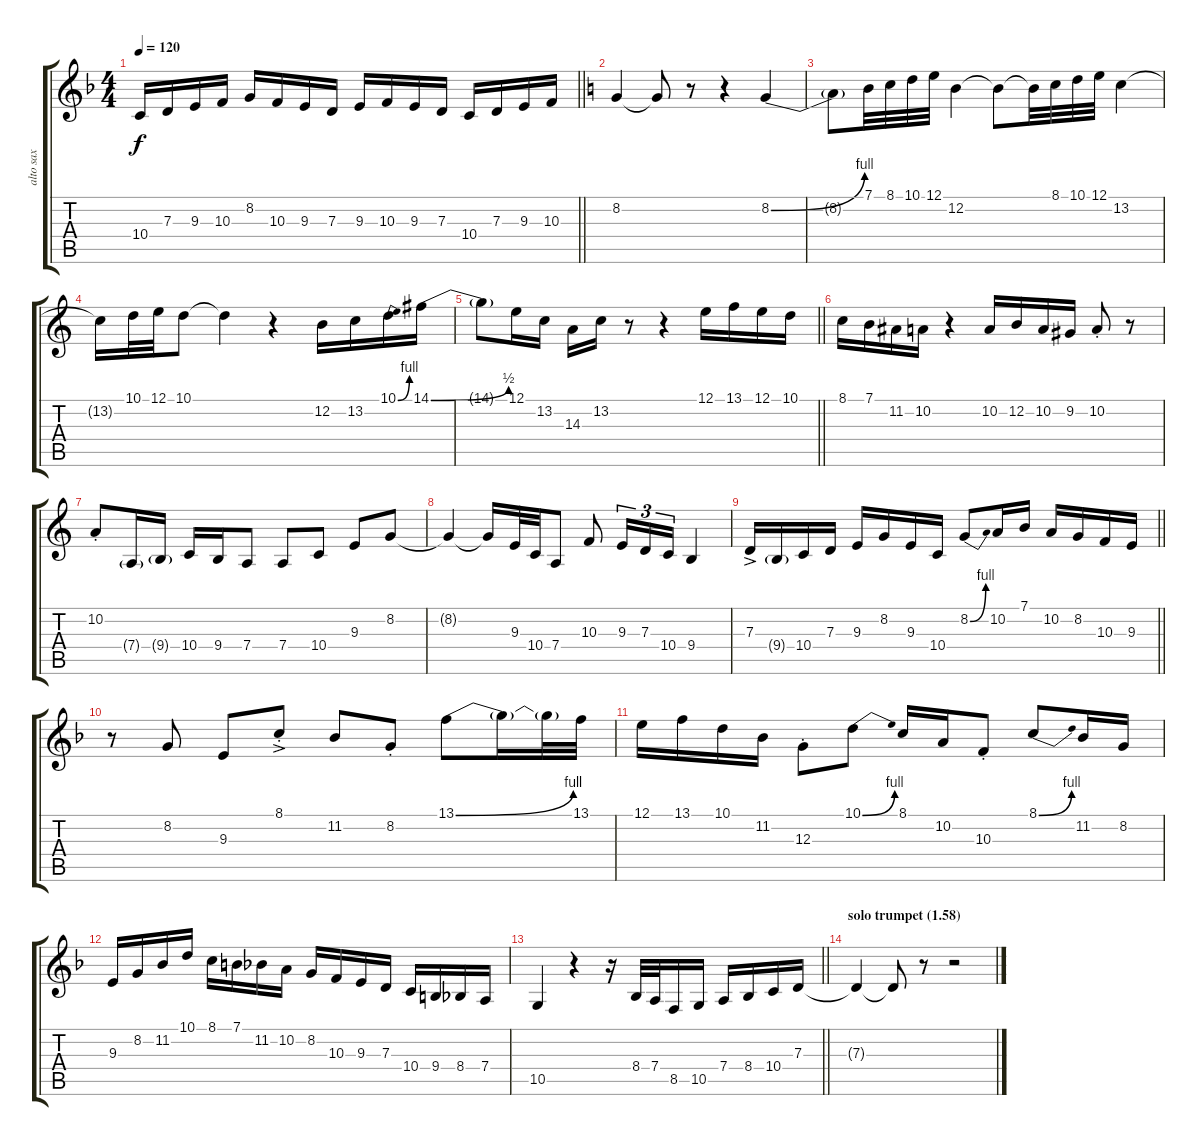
\track ("alto sax" "alto sax") {instrument altosax}
\staff {score tabs}
\tuning (E4 B3 G3 D3 A2 E2) {hide}
\ts (4 4)
\tempo 120
\clef g2
\barLineRight lightlight
\ks f
10.4.16{dy f} 7.3.16 9.3.16 10.3.16 8.2.16 10.3.16 9.3.16 7.3.16 9.3.16 10.3.16 9.3.16 7.3.16 10.4.16 7.3.16 9.3.16 10.3.16 |
\ks c
8.2.4 8.2{t}.8 r.8 r.4 8.2{be (bend 0 0 60 4)}.4 |
8.2{t}.8 7.1.32 8.1.32 10.1.32 12.1.32 12.2.4 12.2{t}.8 12.2{t}.32 8.1.32 10.1.32 12.1.32 13.2.4 |
13.2{t}.16 10.1.32 12.1.32 10.1.8 10.1{t}.4 r.4 12.2.16 13.2.16 10.1{be (bend 0 0 60 4)}.16 14.1{be (bend 0 0 60 2)}.16 |
\barLineRight lightlight
14.1{t}.8 12.1.16 13.2.16 14.3.16 13.2.16 r.8 r.4 12.1.16 13.1.16 12.1.16 10.1.16 |
8.1.16 7.1.16 11.2.16 10.2.16 r.4 10.2.16 12.2.16 10.2.16 9.2.16 10.2{st}.8 r.8 |
10.2{st}.8 7.4{g}.16 9.4{g}.16 10.4.16 9.4.16 7.4.8 7.4.8 10.4.8 9.3.8 8.2.8 |
8.2{t}.4 8.2{t}.16 9.3.32 10.4.32 7.4.8 10.3.8 9.3.16{tu (3 2)} 7.3.16{tu (3 2)} 10.4.16{tu (3 2)} 9.4.4 |
\barLineRight lightlight
7.3{ac}.16 9.4{g}.16 10.4.16 7.3.16 9.3.16 8.2.16 9.3.16 10.4.16 8.2{be (bend 0 0 60 4)}.8 10.2.16 7.1.16 10.2.16 8.2.16 10.3.16 9.3.16 |
\ks f
r.8 8.2.8 9.3.8 8.1{ac st}.8 11.2.8 8.2{st}.8 13.1{be (bend 0 0 60 4)}.8 13.1{t}.16 13.1{t}.32 13.1.32 |
12.1.16 13.1.16 10.1.16 11.2.16 12.3{st}.8 10.1{be (bend 0 0 60 4)}.8 8.1.16 10.2.16 10.3{st}.8 8.1{be (bend 0 0 60 4)}.8 11.2.16 8.2.16 |
9.3.16 8.2.16 11.2.16 10.1.16 8.1.16 7.1.16 11.2.16 10.2.16 8.2.16 10.3.16 9.3.16 7.3.16 10.4.16 9.4.16 8.4.16 7.4.16 |
\barLineRight lightlight
10.5.4 r.4 r.16 8.4.32 7.4.32 8.5.16 10.5.16 7.4.16 8.4.16 10.4.16 7.3.16 |
\section ("" "solo trumpet (1.58)")
7.3{t}.4 7.3{t}.8 r.8 r.2
